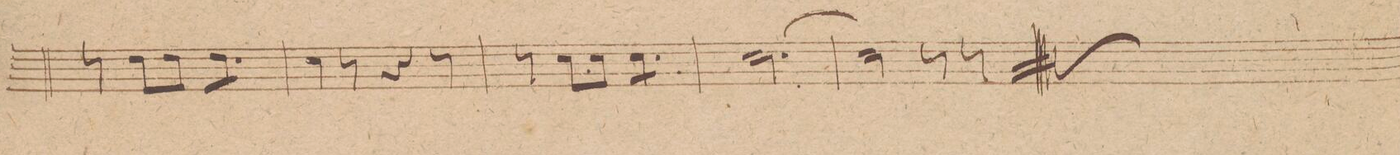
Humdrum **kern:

**kern
*I"Corno 1mo in C.
*clefG2
*k[]
*M6/8
8r
8dd\L
8dd\J
*tremolo
8dd\L
8dd\
8dd\J
*Xtremolo
=81
4cc\
8r
4r
8r
=82
8r
8cc\L
8cc\J
*tremolo
8cc\L
8cc\
8cc\J
*Xtremolo
=83
[2.cc\
=84
2cc\]
8r
8r
==
*-
